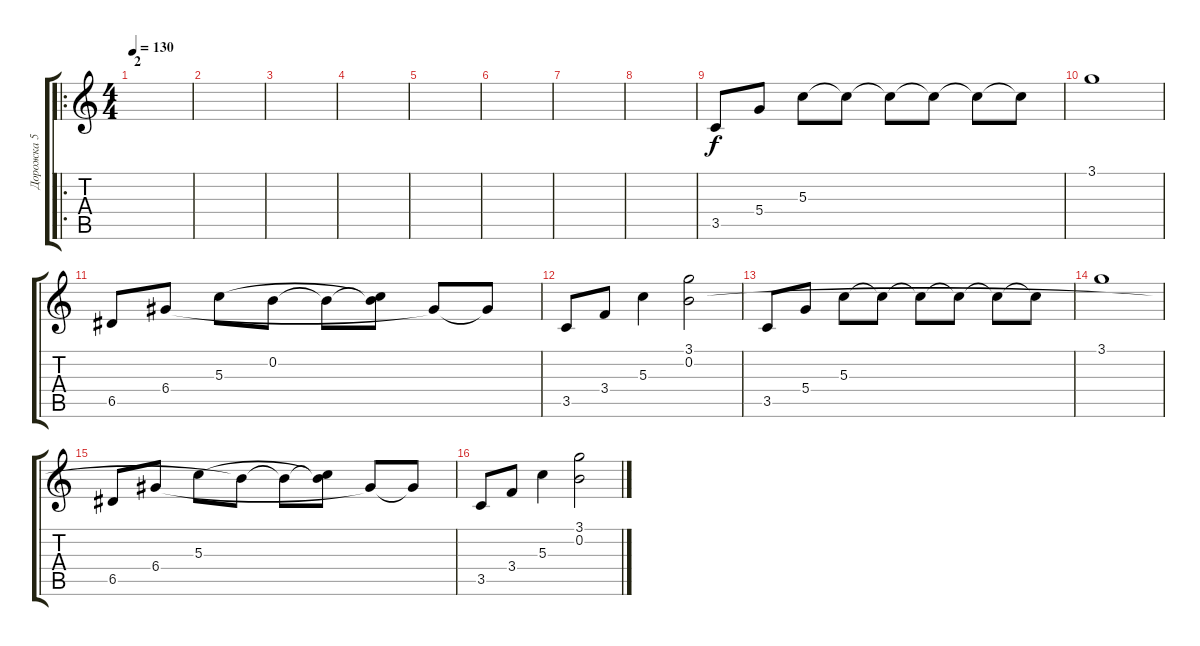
\track ("Дорожка 5" "Дорожка 5") {instrument electricguitarjazz}
\staff {score tabs}
\tuning (E4 B3 G3 D3 A2 E2) {hide}
\ro
\ts (4 4)
\section ("" "2")
\tempo 130
\clef g2
\ks c
|
|
|
|
|
|
|
|
3.5.8 5.4.8 5.3.8 5.3{t}.8 5.3{t}.8 5.3{t}.8 5.3{t}.8 5.3{t}.8 |
3.1.1 |
6.5.8 6.4.8 5.3.8 0.2.8 0.2{t}.8 (0.2{t} 5.3{t}).8 6.4{t}.8 6.4{t}.8 |
3.5.8 3.4.8 5.3.4 (3.1 0.2).2 |
3.5.8 5.4.8 5.3.8 5.3{t}.8 5.3{t}.8 5.3{t}.8 5.3{t}.8 5.3{t}.8 |
3.1.1 |
6.5.8 6.4.8 5.3.8 0.2{t}.8 0.2{t}.8 (0.2{t} 5.3{t}).8 6.4{t}.8 6.4{t}.8 |
3.5.8 3.4.8 5.3.4 (3.1 0.2).2
